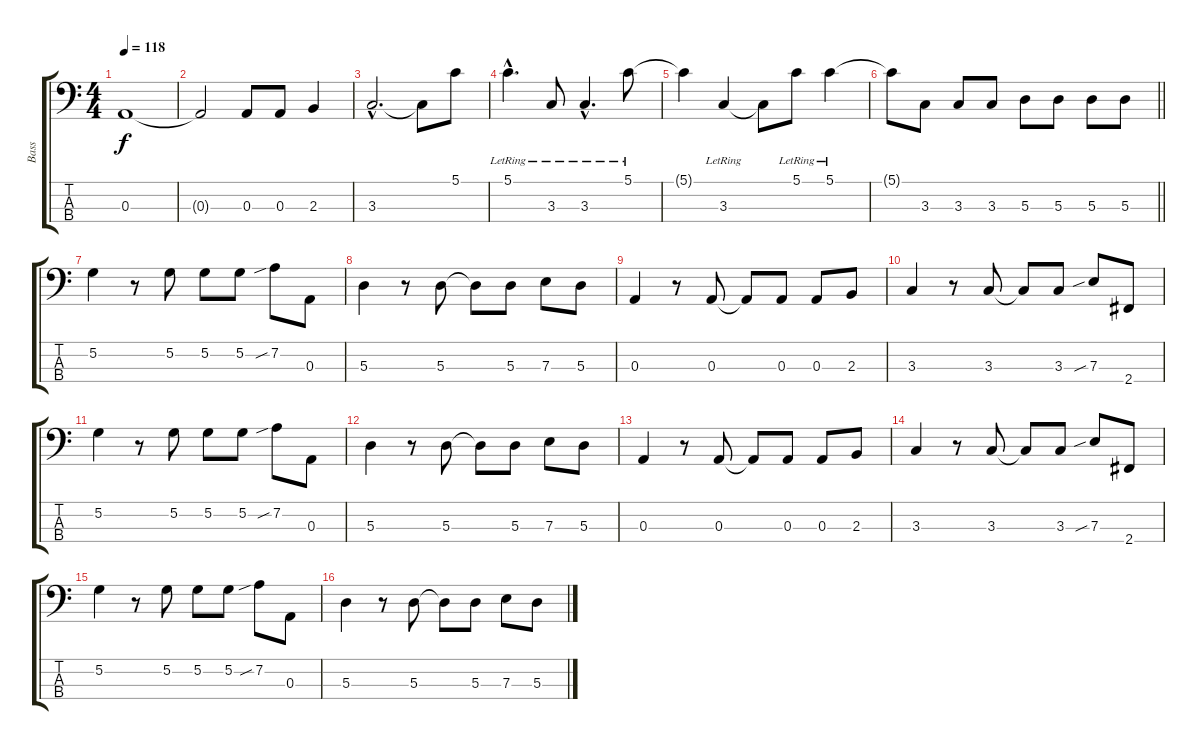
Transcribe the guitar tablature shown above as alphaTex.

\track ("Bass" "Bass") {instrument electricbassfinger}
\staff {score tabs}
\tuning (G2 D2 A1 E1) {hide}
\ts (4 4)
\tempo 118
\clef f4
\ks c
0.3.1{dy f} |
0.3{t}.2 0.3.8 0.3.8 2.3.4 |
3.3{hac}.2{d} 3.3{t}.8 5.1.8 |
5.1{hac lr}.4{d} 3.3{lr}.8 3.3{hac lr}.4{d} 5.1{lr}.8 |
5.1{t}.4 3.3{lr}.4 3.3{t}.8 5.1{lr}.8 5.1{lr}.4 |
\barLineRight lightlight
5.1{t}.8 3.3.8 3.3.8 3.3.8 5.3.8 5.3.8 5.3.8 5.3.8 |
5.2.4 r.8 5.2.8 5.2.8 5.2.8 7.2{sib}.8 0.3.8 |
5.3.4 r.8 5.3.8 5.3{t}.8 5.3.8 7.3.8 5.3.8 |
0.3.4 r.8 0.3.8 0.3{t}.8 0.3.8 0.3.8 2.3.8 |
3.3.4 r.8 3.3.8 3.3{t}.8 3.3.8 7.3{sib}.8 2.4.8 |
5.2.4 r.8 5.2.8 5.2.8 5.2.8 7.2{sib}.8 0.3.8 |
5.3.4 r.8 5.3.8 5.3{t}.8 5.3.8 7.3.8 5.3.8 |
0.3.4 r.8 0.3.8 0.3{t}.8 0.3.8 0.3.8 2.3.8 |
3.3.4 r.8 3.3.8 3.3{t}.8 3.3.8 7.3{sib}.8 2.4.8 |
5.2.4 r.8 5.2.8 5.2.8 5.2.8 7.2{sib}.8 0.3.8 |
5.3.4 r.8 5.3.8 5.3{t}.8 5.3.8 7.3.8 5.3.8
